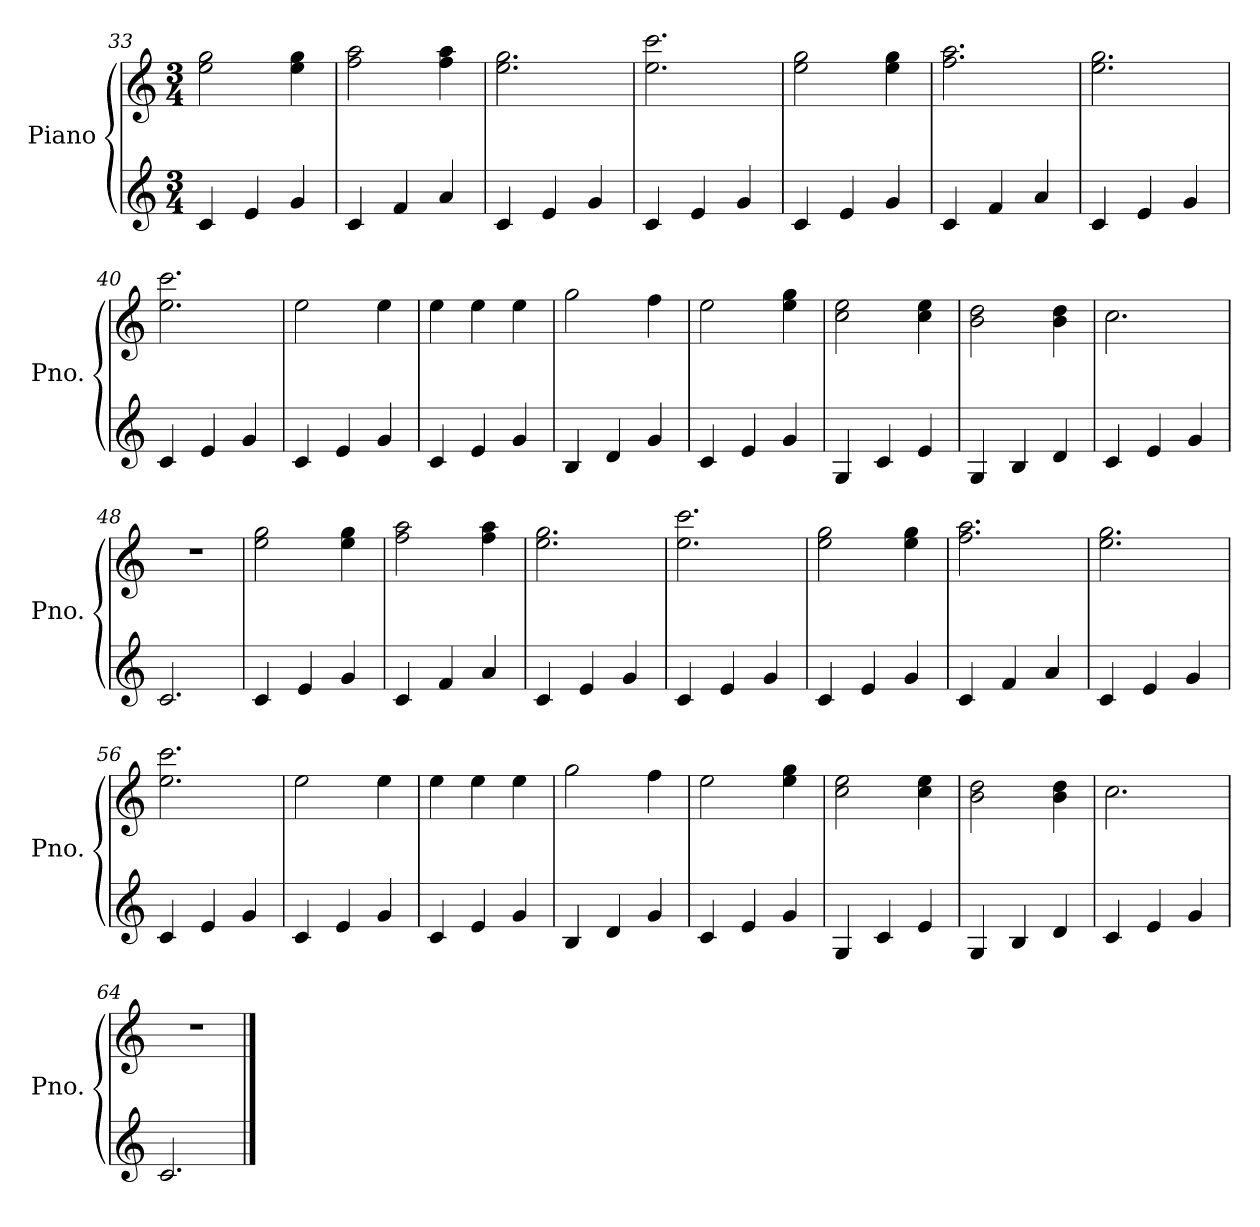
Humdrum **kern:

**kern	**kern
*part1	*part1
*staff2	*staff1
*I"Piano	*
*I'Pno.	*
*clefG2	*clefG2
*k[]	*k[]
*M3/4	*M3/4
=33	=33
4c/	2ee\ 2gg\
4e/	.
4g/	4ee\ 4gg\
=34	=34
4c/	2ff\ 2aa\
4f/	.
4a/	4ff\ 4aa\
=35	=35
4c/	2.ee\ 2.gg\
4e/	.
4g/	.
=36	=36
4c/	2.ee\ 2.ccc\
4e/	.
4g/	.
!!LO:LB:g=z
=37	=37
4c/	2ee\ 2gg\
4e/	.
4g/	4ee\ 4gg\
=38	=38
4c/	2.ff\ 2.aa\
4f/	.
4a/	.
=39	=39
4c/	2.ee\ 2.gg\
4e/	.
4g/	.
=40	=40
4c/	2.ee\ 2.ccc\
4e/	.
4g/	.
=41	=41
4c/	2ee\
4e/	.
4g/	4ee\
=42	=42
4c/	4ee\
4e/	4ee\
4g/	4ee\
=43	=43
4B/	2gg\
4d/	.
4g/	4ff\
=44	=44
4c/	2ee\
4e/	.
4g/	4ee\ 4gg\
=45	=45
4G/	2cc\ 2ee\
4c/	.
4e/	4cc\ 4ee\
=46	=46
4G/	2b\ 2dd\
4B/	.
4d/	4b\ 4dd\
=47	=47
4c/	2.cc\
4e/	.
4g/	.
=48	=48
2.c/	2.r
!!LO:LB:g=z
=49	=49
4c/	2ee\ 2gg\
4e/	.
4g/	4ee\ 4gg\
=50	=50
4c/	2ff\ 2aa\
4f/	.
4a/	4ff\ 4aa\
=51	=51
4c/	2.ee\ 2.gg\
4e/	.
4g/	.
=52	=52
4c/	2.ee\ 2.ccc\
4e/	.
4g/	.
=53	=53
4c/	2ee\ 2gg\
4e/	.
4g/	4ee\ 4gg\
=54	=54
4c/	2.ff\ 2.aa\
4f/	.
4a/	.
=55	=55
4c/	2.ee\ 2.gg\
4e/	.
4g/	.
=56	=56
4c/	2.ee\ 2.ccc\
4e/	.
4g/	.
=57	=57
4c/	2ee\
4e/	.
4g/	4ee\
=58	=58
4c/	4ee\
4e/	4ee\
4g/	4ee\
=59	=59
4B/	2gg\
4d/	.
4g/	4ff\
=60	=60
4c/	2ee\
4e/	.
4g/	4ee\ 4gg\
!!LO:PB:g=z
=61	=61
4G/	2cc\ 2ee\
4c/	.
4e/	4cc\ 4ee\
=62	=62
4G/	2b\ 2dd\
4B/	.
4d/	4b\ 4dd\
=63	=63
4c/	2.cc\
4e/	.
4g/	.
=64	=64
2.c/	2.r
==	==
*-	*-
